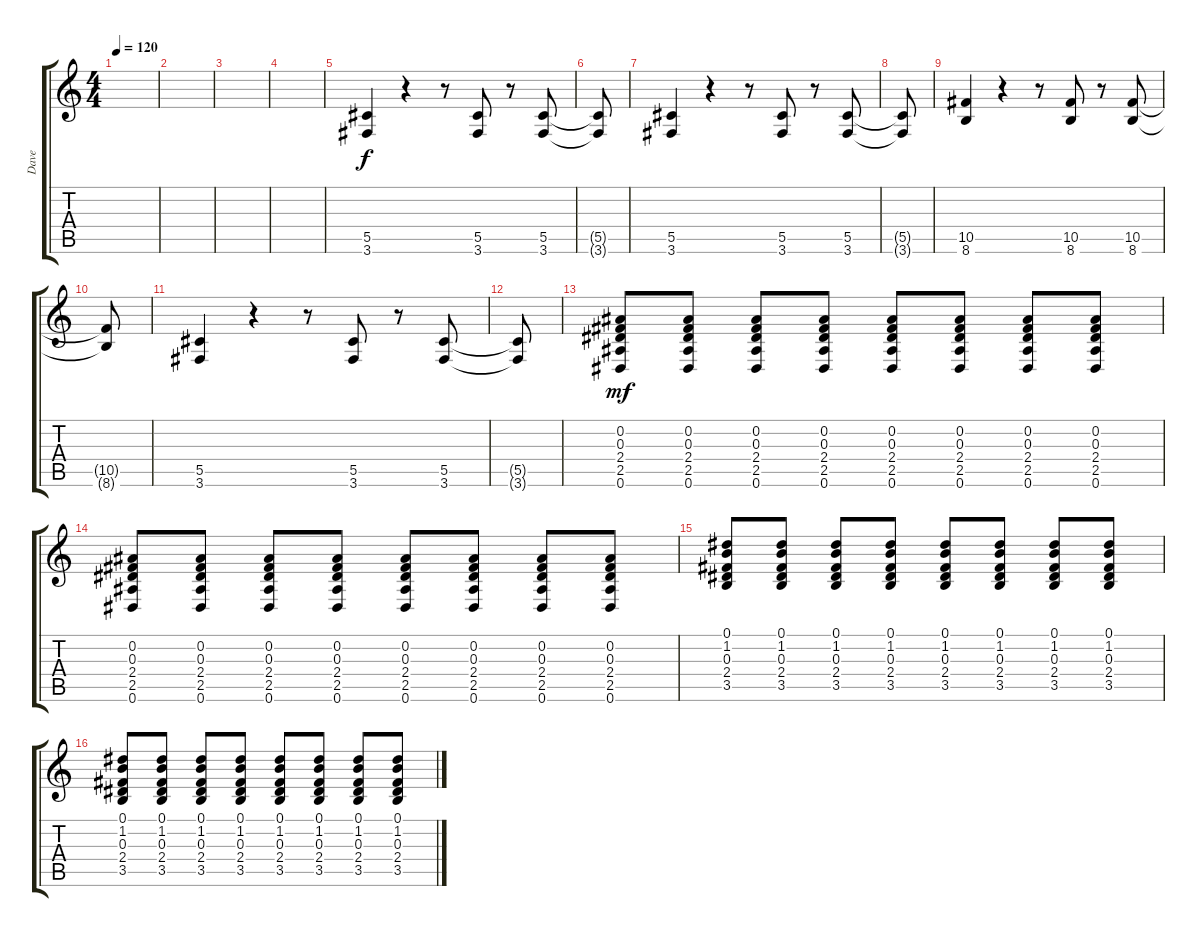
\track ("Dave" "Dave") {instrument overdrivenguitar}
\staff {score tabs}
\tuning (Eb4 Bb3 Gb3 Db3 Ab2 Eb2) {hide}
\ts (4 4)
\tempo 120
\clef g2
\ks c
|
|
|
|
(5.5 3.6).4 r.4 r.8 (5.5 3.6).8 r.8 (5.5 3.6).8 |
(5.5{t} 3.6{t}).8 |
(5.5 3.6).4 r.4 r.8 (5.5 3.6).8 r.8 (5.5 3.6).8 |
(5.5{t} 3.6{t}).8 |
(10.5 8.6).4 r.4 r.8 (10.5 8.6).8 r.8 (10.5 8.6).8 |
(10.5{t} 8.6{t}).8 |
(5.5 3.6).4 r.4 r.8 (5.5 3.6).8 r.8 (5.5 3.6).8 |
(5.5{t} 3.6{t}).8 |
(0.2 0.3 2.4 2.5 0.6).8{dy mf} (0.2 0.3 2.4 2.5 0.6).8 (0.2 0.3 2.4 2.5 0.6).8 (0.2 0.3 2.4 2.5 0.6).8 (0.2 0.3 2.4 2.5 0.6).8 (0.2 0.3 2.4 2.5 0.6).8 (0.2 0.3 2.4 2.5 0.6).8 (0.2 0.3 2.4 2.5 0.6).8 |
(0.2 0.3 2.4 2.5 0.6).8 (0.2 0.3 2.4 2.5 0.6).8 (0.2 0.3 2.4 2.5 0.6).8 (0.2 0.3 2.4 2.5 0.6).8 (0.2 0.3 2.4 2.5 0.6).8 (0.2 0.3 2.4 2.5 0.6).8 (0.2 0.3 2.4 2.5 0.6).8 (0.2 0.3 2.4 2.5 0.6).8 |
(0.1 1.2 0.3 2.4 3.5).8 (0.1 1.2 0.3 2.4 3.5).8 (0.1 1.2 0.3 2.4 3.5).8 (0.1 1.2 0.3 2.4 3.5).8 (0.1 1.2 0.3 2.4 3.5).8 (0.1 1.2 0.3 2.4 3.5).8 (0.1 1.2 0.3 2.4 3.5).8 (0.1 1.2 0.3 2.4 3.5).8 |
(0.1 1.2 0.3 2.4 3.5).8 (0.1 1.2 0.3 2.4 3.5).8 (0.1 1.2 0.3 2.4 3.5).8 (0.1 1.2 0.3 2.4 3.5).8 (0.1 1.2 0.3 2.4 3.5).8 (0.1 1.2 0.3 2.4 3.5).8 (0.1 1.2 0.3 2.4 3.5).8 (0.1 1.2 0.3 2.4 3.5).8
